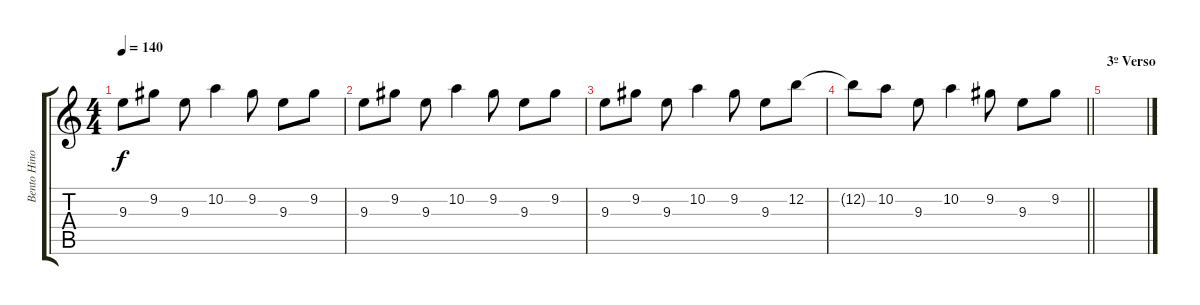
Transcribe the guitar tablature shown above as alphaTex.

\track ("Bento Hinoto (Violao Solo)" "Bento Hino") {instrument acousticguitarsteel}
\staff {score tabs}
\tuning (E4 B3 G3 D3 A2 E2) {hide}
\ts (4 4)
\tempo 140
\clef g2
\ks c
9.3.8{dy f volume 16} 9.2.8 9.3.8 10.2.4 9.2.8 9.3.8 9.2.8 |
9.3.8 9.2.8 9.3.8 10.2.4 9.2.8 9.3.8 9.2.8 |
9.3.8 9.2.8 9.3.8 10.2.4 9.2.8 9.3.8 12.2.8 |
\barLineRight lightlight
12.2{t}.8 10.2.8 9.3.8 10.2.4 9.2.8 9.3.8 9.2.8 |
\section ("" "3º Verso")
